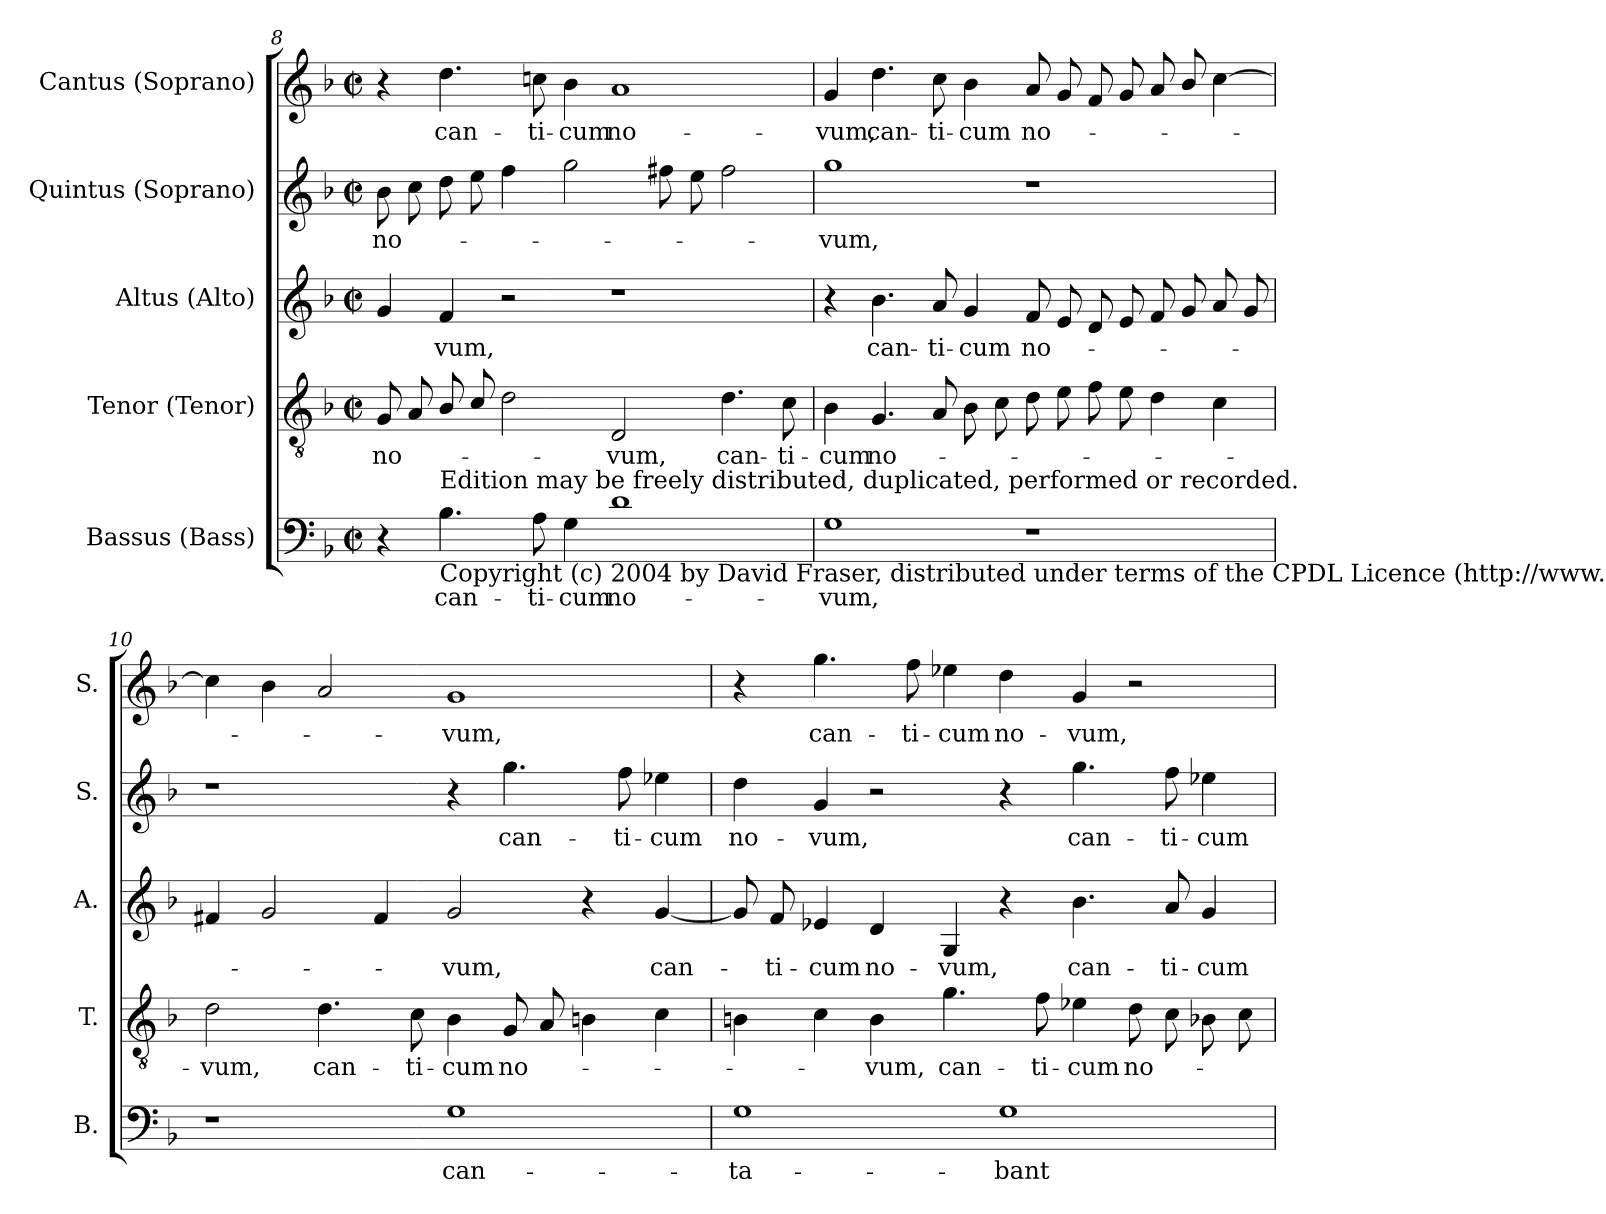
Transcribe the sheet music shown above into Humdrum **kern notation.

**kern	**text	**kern	**text	**kern	**text	**kern	**text	**kern	**text
*part5	*part5	*part4	*part4	*part3	*part3	*part2	*part2	*part1	*part1
*staff5	*staff5	*staff4	*staff4	*staff3	*staff3	*staff2	*staff2	*staff1	*staff1
*I"Bassus (Bass)	*	*I"Tenor (Tenor)	*	*I"Altus (Alto)	*	*I"Quintus (Soprano)	*	*I"Cantus (Soprano)	*
*I'B.	*	*I'T.	*	*I'A.	*	*I'S.	*	*I'S.	*
!!LO:LB:g=z
*clefF4	*	*clefGv2	*	*clefG2	*	*clefG2	*	*clefG2	*
*	*	*ITrd7c12	*	*	*	*	*	*	*
*k[b-]	*	*k[b-]	*	*k[b-]	*	*k[b-]	*	*k[b-]	*
*F:	*	*F:	*	*F:	*	*F:	*	*F:	*
*M2/2	*	*M2/2	*	*M2/2	*	*M2/2	*	*M2/2	*
*met(c|)	*	*met(c|)	*	*met(c|)	*	*met(c|)	*	*met(c|)	*
=8	=8	=8	=8	=8	=8	=8	=8	=8	=8
!	!	!	!LO:LY:b:color=#000000	!	!	!	!	!	!
!	!	!	!	!	!	!	!LO:LY:b:color=#000000	!	!
4r	.	8GGi/	no-	4gi/	.	8b-i\	no-	4r	.
.	.	8AAi/	.	.	.	8cci\	.	.	.
!	!LO:LY:b:color=#000000	!	!	!	!	!	!	!	!
!	!	!	!	!	!LO:LY:b:color=#000000	!	!	!	!
!LO:TX:b:t=Copyright (c) 2004 by David Fraser, distributed under terms of the CPDL Licence (http&colon;//www.cpdl.org).	!	!	!	!	!	!	!	!	!
!LO:TX:t=Edition may be freely distributed, duplicated, performed or recorded.	!	!	!	!	!	!	!	!	!
!	!	!	!	!	!	!	!	!	!LO:LY:b:color=#000000
4.B-i\	can-	8BB-i/	.	4fi/	-vum,	8ddi\	.	4.ddi\	can-
.	.	8Ci/	.	.	.	8eei\	.	.	.
.	.	2Di\	.	2r	.	4ffi\	.	.	.
!	!LO:LY:b:color=#000000	!	!	!	!	!	!	!	!
!	!	!	!	!	!	!	!	!	!LO:LY:b:color=#000000
8Ai\	-ti-	.	.	.	.	.	.	8ccni\	-ti-
!	!LO:LY:b:color=#000000	!	!	!	!	!	!	!	!
!	!	!	!	!	!	!	!	!	!LO:LY:b:color=#000000
4Gi\	-cum	.	.	.	.	2ggi\	.	4b-i\	-cum
!	!LO:LY:b:color=#000000	!	!	!	!	!	!	!	!
!	!	!	!LO:LY:b:color=#000000	!	!	!	!	!	!
!	!	!	!	!	!	!	!	!	!LO:LY:b:color=#000000
1di	no-	2DDi/	-vum,	1r	.	.	.	1ai	no-
.	.	.	.	.	.	8ff#Xi\	.	.	.
.	.	.	.	.	.	8eei\	.	.	.
!	!	!	!LO:LY:b:color=#000000	!	!	!	!	!	!
.	.	4.Di\	can-	.	.	2ff#i\	.	.	.
!	!	!	!LO:LY:b:color=#000000	!	!	!	!	!	!
.	.	8Ci\	-ti-	.	.	.	.	.	.
=9	=9	=9	=9	=9	=9	=9	=9	=9	=9
!	!LO:LY:b:color=#000000	!	!	!	!	!	!	!	!
!	!	!	!LO:LY:b:color=#000000	!	!	!	!	!	!
!	!	!	!	!	!	!	!LO:LY:b:color=#000000	!	!
!	!	!	!	!	!	!	!	!	!LO:LY:b:color=#000000
1Gi	-vum,	4BB-i\	-cum	4r	.	1ggi	-vum,	4gi/	-vum,
!	!	!	!LO:LY:b:color=#000000	!	!	!	!	!	!
!	!	!	!	!	!LO:LY:b:color=#000000	!	!	!	!
!	!	!	!	!	!	!	!	!	!LO:LY:b:color=#000000
.	.	4.GGi/	no-	4.b-i\	can-	.	.	4.ddi\	can-
!	!	!	!	!	!LO:LY:b:color=#000000	!	!	!	!
!	!	!	!	!	!	!	!	!	!LO:LY:b:color=#000000
.	.	8AAi/	.	8ai/	-ti-	.	.	8cci\	-ti-
!	!	!	!	!	!LO:LY:b:color=#000000	!	!	!	!
!	!	!	!	!	!	!	!	!	!LO:LY:b:color=#000000
.	.	8BB-i\	.	4gi/	-cum	.	.	4b-i\	-cum
.	.	8Ci\	.	.	.	.	.	.	.
!	!	!	!	!	!LO:LY:b:color=#000000	!	!	!	!
!	!	!	!	!	!	!	!	!	!LO:LY:b:color=#000000
1r	.	8Di\	.	8fi/	no-	1r	.	8ai/	no-
.	.	8Ei\	.	8ei/	.	.	.	8gi/	.
.	.	8Fi\	.	8di/	.	.	.	8fi/	.
.	.	8Ei\	.	8ei/	.	.	.	8gi/	.
.	.	4Di\	.	8fi/	.	.	.	8ai/	.
.	.	.	.	8gi/	.	.	.	8b-i/	.
.	.	4Ci\	.	8ai/	.	.	.	[4cci\	.
.	.	.	.	8gi/	.	.	.	.	.
=10	=10	=10	=10	=10	=10	=10	=10	=10	=10
!	!	!	!LO:LY:b:color=#000000	!	!	!	!	!	!
1r	.	2Di\	-vum,	4f#Xi/	.	1r	.	4cci\]	.
.	.	.	.	2gi/	.	.	.	4b-i\	.
!	!	!	!LO:LY:b:color=#000000	!	!	!	!	!	!
.	.	4.Di\	can-	.	.	.	.	2ai/	.
.	.	.	.	4f#i/	.	.	.	.	.
!	!	!	!LO:LY:b:color=#000000	!	!	!	!	!	!
.	.	8Ci\	-ti-	.	.	.	.	.	.
!	!LO:LY:b:color=#000000	!	!	!	!	!	!	!	!
!	!	!	!LO:LY:b:color=#000000	!	!	!	!	!	!
!	!	!	!	!	!LO:LY:b:color=#000000	!	!	!	!
!	!	!	!	!	!	!	!	!	!LO:LY:b:color=#000000
1Gi	can-	4BB-i\	-cum	2gi/	-vum,	4r	.	1gi	-vum,
!	!	!	!LO:LY:b:color=#000000	!	!	!	!	!	!
!	!	!	!	!	!	!	!LO:LY:b:color=#000000	!	!
.	.	8GGi/	no-	.	.	4.ggi\	can-	.	.
.	.	8AAi/	.	.	.	.	.	.	.
.	.	4BBni\	.	4r	.	.	.	.	.
!	!	!	!	!	!	!	!LO:LY:b:color=#000000	!	!
.	.	.	.	.	.	8ffi\	-ti-	.	.
!	!	!	!	!	!LO:LY:b:color=#000000	!	!	!	!
!	!	!	!	!	!	!	!LO:LY:b:color=#000000	!	!
.	.	4Ci\	.	[4gi/	can-	4ee-Xi\	-cum	.	.
!!LO:PB:g=z
=11	=11	=11	=11	=11	=11	=11	=11	=11	=11
!	!LO:LY:b:color=#000000	!	!	!	!	!	!	!	!
!	!	!	!	!	!	!	!LO:LY:b:color=#000000	!	!
1Gi	-ta-	4BBni\	.	8gi/]	.	4ddi\	no-	4r	.
!	!	!	!	!	!LO:LY:b:color=#000000	!	!	!	!
.	.	.	.	8fi/	-ti-	.	.	.	.
!	!	!	!	!	!LO:LY:b:color=#000000	!	!	!	!
!	!	!	!	!	!	!	!LO:LY:b:color=#000000	!	!
!	!	!	!	!	!	!	!	!	!LO:LY:b:color=#000000
.	.	4Ci\	.	4e-Xi/	-cum	4gi/	-vum,	4.ggi\	can-
!	!	!	!LO:LY:b:color=#000000	!	!	!	!	!	!
!	!	!	!	!	!LO:LY:b:color=#000000	!	!	!	!
.	.	4BBi\	-vum,	4di/	no-	2r	.	.	.
!	!	!	!	!	!	!	!	!	!LO:LY:b:color=#000000
.	.	.	.	.	.	.	.	8ffi\	-ti-
!	!	!	!LO:LY:b:color=#000000	!	!	!	!	!	!
!	!	!	!	!	!LO:LY:b:color=#000000	!	!	!	!
!	!	!	!	!	!	!	!	!	!LO:LY:b:color=#000000
.	.	4.Gi\	can-	4Gi/	-vum,	.	.	4ee-Xi\	-cum
!	!LO:LY:b:color=#000000	!	!	!	!	!	!	!	!
!	!	!	!	!	!	!	!	!	!LO:LY:b:color=#000000
1Gi	-bant	.	.	4r	.	4r	.	4ddi\	no-
!	!	!	!LO:LY:b:color=#000000	!	!	!	!	!	!
.	.	8Fi\	-ti-	.	.	.	.	.	.
!	!	!	!LO:LY:b:color=#000000	!	!	!	!	!	!
!	!	!	!	!	!LO:LY:b:color=#000000	!	!	!	!
!	!	!	!	!	!	!	!LO:LY:b:color=#000000	!	!
!	!	!	!	!	!	!	!	!	!LO:LY:b:color=#000000
.	.	4E-Xi\	-cum	4.b-i\	can-	4.ggi\	can-	4gi/	-vum,
!	!	!	!LO:LY:b:color=#000000	!	!	!	!	!	!
.	.	8Di\	no-	.	.	.	.	2r	.
!	!	!	!	!	!LO:LY:b:color=#000000	!	!	!	!
!	!	!	!	!	!	!	!LO:LY:b:color=#000000	!	!
.	.	8Ci\	.	8ai/	-ti-	8ffi\	-ti-	.	.
!	!	!	!	!	!LO:LY:b:color=#000000	!	!	!	!
!	!	!	!	!	!	!	!LO:LY:b:color=#000000	!	!
.	.	8BB-Xi\	.	4gi/	-cum	4ee-Xi\	-cum	.	.
.	.	8Ci\	.	.	.	.	.	.	.
=	=	=	=	=	=	=	=	=	=
*-	*-	*-	*-	*-	*-	*-	*-	*-	*-
